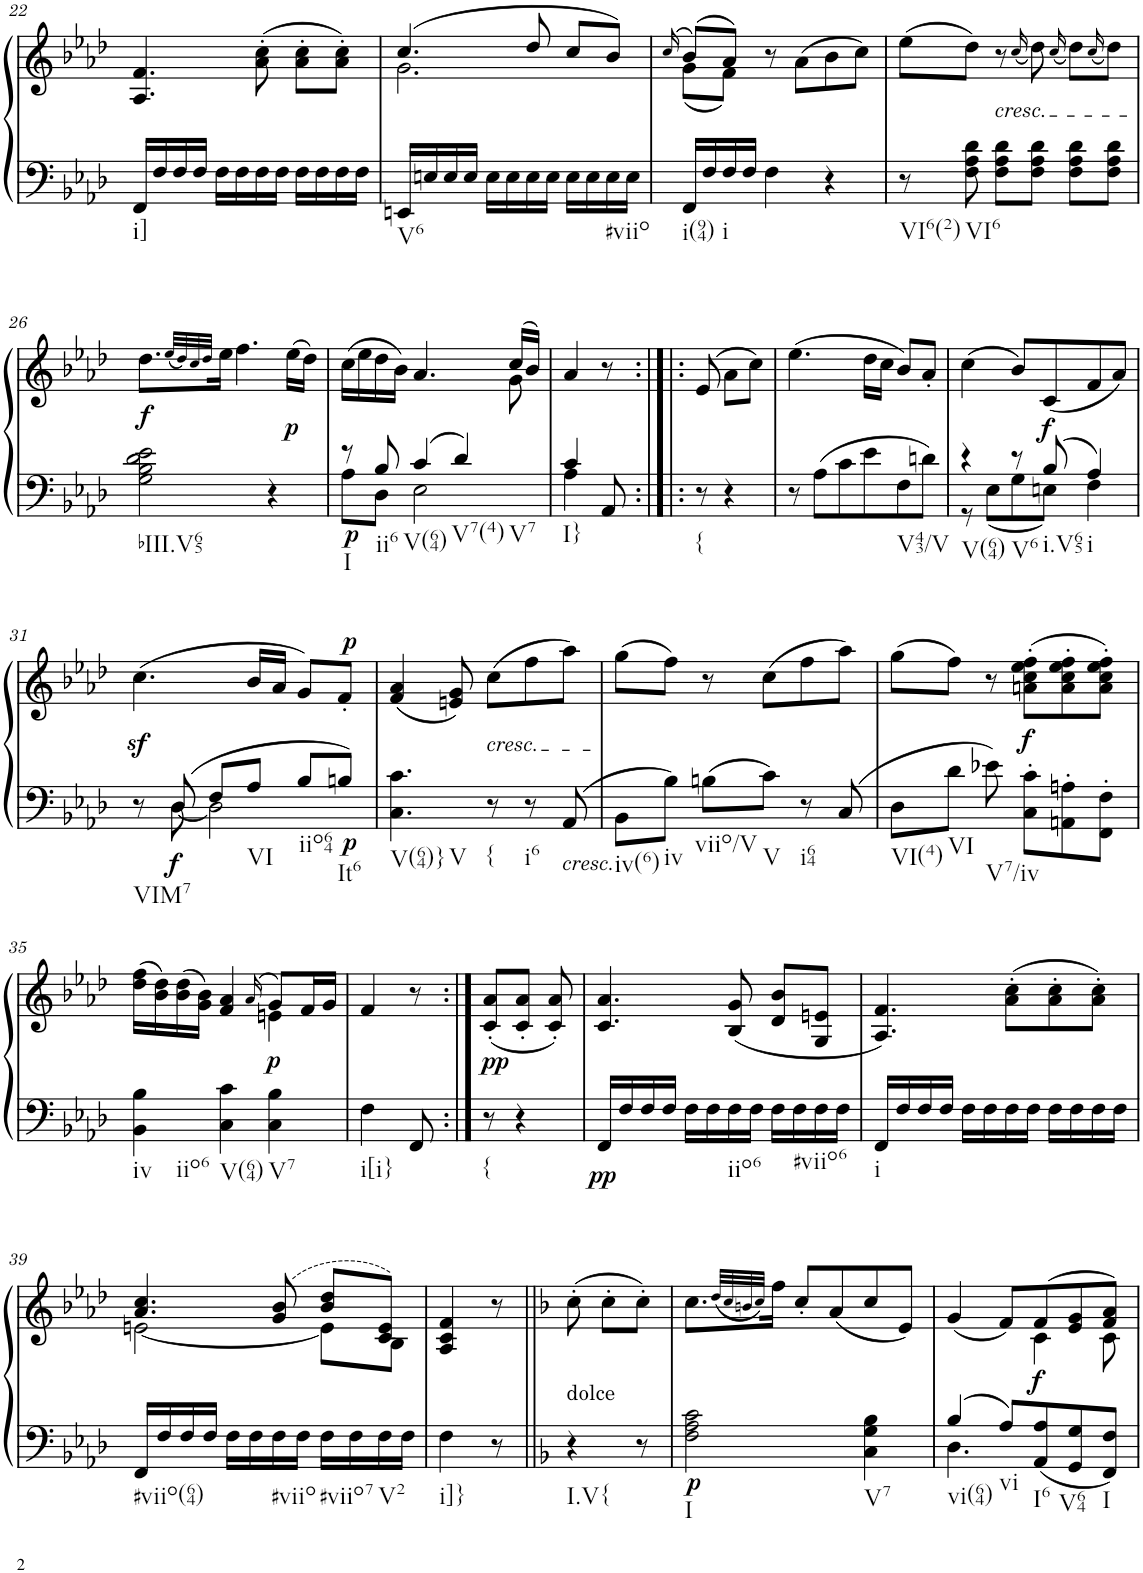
**kern	**kern	**dynam
*part1	*part1	*part1
*staff2	*staff1	*staff1/2
*I"Piano, Piano right	*	*
*I'Pno.	*	*
!!LO:PB:g=z
*clefF4	*clefG2	*
*k[b-e-a-d-]	*k[b-e-a-d-]	*
*M3/4	*M3/4	*
=22	=22	=22
!LO:TX:b:t=i]	!	!
16FF/LL	4.A-/ 4.f/	.
16F/	.	.
16F/	.	.
16F/JJ	.	.
16F\LL	.	.
16F\	.	.
16F\	(8a-\' 8cc\'	.
16F\JJ	.	.
16F\LL	8a-\' 8cc\'L	.
16F\	.	.
16F\	8a-\' 8cc\'J)	.
16F\JJ	.	.
=23	=23	=23
*	*^	*
!LO:TX:b:t=V6	!	!	!
16EEn/LL	(4.cc/	2.g\	.
16En/	.	.	.
16E/	.	.	.
16E/JJ	.	.	.
16E\LL	.	.	.
16E\	.	.	.
16E\	8dd-/	.	.
16E\JJ	.	.	.
16E\LL	8cc/L	.	.
16E\	.	.	.
!LO:TX:b:t=#viio	!	!	!
16E\	8b-/J)	.	.
16E\JJ	.	.	.
=24	=24	=24	=24
.	(>16qcc/	.	.
!LO:TX:b:t=i(94)	!	!	!
16FF/LL	(8b-/L)	(8g\L	.
16F/	.	.	.
!LO:TX:b:t=i	!	!	!
16F/	8a-/J)	8f\J)	.
16F/JJ	.	.	.
4F\	8r	2ryy	.
.	(8a-\L	.	.
4r	8b-\	.	.
.	8cc\J)	.	.
*	*v	*v	*
=25	=25	=25
!LO:TX:b:t=VI6(2)	!	!
8r	(8ee-\L	.
!LO:TX:b:t=VI6	!	!
8F\ 8A-\ 8d-\	8dd-\J)	.
!	!LO:TX:b:i:t=cresc.	!
8F\ 8A-\ 8d-\L	8r	.
.	(16qcc/	.
8F\ 8A-\ 8d-\J	8dd-\)	.
.	(16qcc/	.
8F\ 8A-\ 8d-\L	8dd-\L)	.
.	(16qcc/	.
8F\ 8A-\ 8d-\J	8dd-\J)	.
!!LO:LB:g=z
=26	=26	=26
!LO:TX:b:t=bIII.V65	!	!
!	!	!LO:DY:b
2G\ 2B-\ 2d-\ 2e-\	8.dd-\L	f
.	(32qee-/LLL	.
.	32qdd-/)	.
.	32qcc/	.
.	32qdd-/JJJ	.
.	16ee-\Jk	.
.	4.ff\	.
4r	.	.
!	!	!LO:DY:b
.	(16ee-\LL	p
.	16dd-\JJ)	.
=27	=27	=27
*^	*^	*
!LO:TX:b:t=I	!	!	!	!
!	!	!	!	!LO:DY:b=2
8r	8A-\L	(16cc\LL	8ryy	p
.	.	16ee-\	.	.
*	*	*v	*v	*
!LO:TX:b:t=ii6	!	!	!
8B-/	8D-\J	16dd-\	.
.	.	16b-\JJ)	.
!LO:TX:b:t=V(64)	!	!	!
4c/	2E-\	4.a-/	.
!LO:TX:b:t=V7(4)	!	!	!
!LO:TX:b:t=V7	!	!	!
4d-/	.	.	.
*	*	*^	*
.	.	(16cc/LL	8g\	.
.	.	16b-/JJ)	.	.
*	*	*v	*v	*
=28	=28	=28	=28
!LO:TX:b:t=I}	!	!	!
4c/	4A-\	4a-/	.
8AA-/	8ryy	8r	.
=28X3:|!|:	=28X3:|!|:	=28X3:|!|:	=28X3:|!|:
!LO:TX:b:t={	!	!	!
*v	*v	*	*
8r	(8e-/	.
4r	8a-\L	.
.	8cc\J)	.
=29	=29	=29
8r	(4.ee-\	.
8A-\L	.	.
8c\	.	.
8e-\	16dd-\LL	.
.	16cc\JJ	.
!LO:TX:b:t=V43/V	!	!
8F\	8b-/L)	.
8dn\J	8a-'/J	.
=30	=30	=30
*^	*	*
!LO:TX:b:t=V(64)	!	!	!
4r	8r	(4cc\	.
.	8E-\L	.	.
!LO:TX:b:t=V6	!	!	!
8r	8G\	8b-/L)	.
!LO:TX:b:t=i.V65	!	!	!
!	!	!	!LO:DY:b
8B-/	8En\J	(8c/	f
!LO:TX:b:t=i	!	!	!
4A-/	4F\	8f/	.
.	.	8a-/J)	.
!!LO:LB:g=z
=31	=31	=31	=31
!LO:TX:b:t=VIM7	!	!	!
8r	8ryy	(4.ccz<\	.
!	!	!	!LO:DY:b=2
8D-/	[8D-\	.	f
8F/L	2D-\]	.	.
!LO:TX:b:t=VI	!	!	!
8A-/J	.	16b-/LL	.
.	.	16a-/JJ	.
!LO:TX:b:t=iio64	!	!	!
8B-/L	.	8g/L)	.
!LO:TX:b:t=It6	!	!	!
!	!	!	!LO:DY:b=2
!	!	!	!LO:DY:n=1:a
8Bn/J	.	8f'/J	p p
*v	*v	*	*
=32	=32	=32
!LO:TX:b:t=V(64)}	!	!
!LO:TX:b:t=V	!	!
4.C\ 4.c\	(4f/ 4a-/	.
.	8en/ 8g/)	.
!	!LO:TX:b:i:t=cresc.	!
!LO:TX:b:t={	!	!
8r	(8cc\L	.
!LO:TX:b:t=i6	!	!
8r	8ff\	.
!LO:TX:b:i:t=cresc.	!	!
8AA-/	8aa-\J)	.
=33	=33	=33
!LO:TX:b:t=iv(6)	!	!
8BB-\L	(8gg\L	.
!LO:TX:b:t=iv	!	!
8B-\J	8ff\J)	.
!LO:TX:b:t=viio/V	!	!
8Bn\L	8r	.
!LO:TX:b:t=V	!	!
8c\J	(8cc\L	.
!LO:TX:b:t=i64	!	!
8r	8ff\	.
8C/	8aa-\J)	.
=34	=34	=34
!LO:TX:b:t=VI(4)	!	!
8D-\L	(8gg\L	.
!LO:TX:b:t=VI	!	!
8d-\J	8ff\J)	.
!LO:TX:b:t=V7/iv	!	!
8e-X\	8r	.
!	!	!LO:DY:b
8C\' 8c\'L	(8an\' 8cc\' 8ee-\' 8ff\'L	f
8AAn\' 8An\'	8a\' 8cc\' 8ee-\' 8ff\'	.
8FF\' 8F\'J	8a\' 8cc\' 8ee-\' 8ff\'J)	.
!!LO:LB:g=z
=35	=35	=35
*	*^	*
!LO:TX:b:t=iv	!	!	!
!LO:TX:b:t=iio6	!	!	!
4BB-\ 4B-\	(>16dd-\ 16ff\LL	2ryy	.
.	16b-\ 16dd-\)	.	.
.	(>16b-\ 16dd-\	.	.
.	16g\ 16b-\JJ)	.	.
!LO:TX:b:t=V(64)	!	!	!
4C\ 4c\	4f/ 4a-/	.	.
.	(16qa-/	.	.
!LO:TX:b:t=V7	!	!	!
!	!	!	!LO:DY:b
4C\ 4B-\	8g/L)	4en\	p
.	16f/L	.	.
.	16g/JJ	.	.
*	*v	*v	*
=36	=36	=36
!LO:TX:b:t=i[i}	!	!
4F\	4f/	.
8FF/	8r	.
=36:|!	=36:|!	=36:|!
!LO:TX:b:t={	!	!
!	!	!LO:DY:b
8r	(8c/' 8a-/'L	pp
4r	8c/' 8a-/'J	.
.	8c/' 8a-/')	.
=37	=37	=37
!	!	!LO:DY:b=2
16FF/LL	4.c/ 4.a-/	pp
16F/	.	.
16F/	.	.
16F/JJ	.	.
16F\LL	.	.
16F\	.	.
!LO:TX:b:t=iio6	!	!
16F\	(8B-/ 8g/	.
16F\JJ	.	.
16F\LL	8d-/ 8b-/L	.
16F\	.	.
!LO:TX:b:t=#viio6	!	!
16F\	8G/ 8en/J	.
16F\JJ	.	.
=38	=38	=38
!LO:TX:b:t=i	!	!
16FF/LL	4.A-/ 4.f/)	.
16F/	.	.
16F/	.	.
16F/JJ	.	.
16F\LL	.	.
16F\	.	.
16F\	(8a-\' 8cc\'L	.
16F\JJ	.	.
16F\LL	8a-\' 8cc\'	.
16F\	.	.
16F\	8a-\' 8cc\'J)	.
16F\JJ	.	.
!!LO:LB:g=z
=39	=39	=39
*	*^	*
!LO:TX:b:t=#viio(64)	!	!	!
16FF/LL	4.a-/ 4.cc/	[2en\	.
16F/	.	.	.
16F/	.	.	.
16F/JJ	.	.	.
16F\LL	.	.	.
16F\	.	.	.
!LO:TX:b:t=#viio	!	!	!
16F\	(8g/ 8b-/	.	.
16F\JJ	.	.	.
!LO:TX:b:t=#viio7	!	!	!
16F\LL	8b-/ 8dd-/L	8e\L]	.
16F\	.	.	.
!LO:TX:b:t=V2	!	!	!
16F\	8c/ 8e/J)	8B-\J	.
16F\JJ	.	.	.
*	*v	*v	*
=40	=40	=40
!LO:TX:b:t=i]}	!	!
4F\	4A-/ 4c/ 4f/	.
8r	8r	.
=40X4||	=40X4||	=40X4||
*k[b-]	*k[b-]	*
!LO:TX:a:t=dolce	!	!
!LO:TX:b:t=I.V{	!	!
4r	(8cc'\	.
.	8cc'\L	.
8r	8cc'\J)	.
=41	=41	=41
!LO:TX:b:t=I	!	!
!	!	!LO:DY:b=2
2F\ 2A\ 2c\	8.cc\L	p
.	(32qdd/LLL	.
.	32qcc/	.
.	32qbn/	.
.	32qcc/JJJ)	.
.	16ff\Jk	.
.	8cc'/L	.
.	(8a/	.
!LO:TX:b:t=V7	!	!
4C\ 4G\ 4B-\	8cc/	.
.	8e/J)	.
=42	=42	=42
*^	*^	*
!LO:TX:b:t=vi(64)	!	!	!	!
4B-/	4.D\	(4g/	4.ryy	.
!LO:TX:b:t=vi	!	!	!	!
8A/L	.	8f/L)	.	.
!LO:TX:b:t=I6	!	!	!	!
!	!	!	!	!LO:DY:b
8AA/ 8A/	4.ryy	(8f/	4c\	f
!LO:TX:b:t=V64	!	!	!	!
8GG/ 8G/	.	8e/ 8g/	.	.
!LO:TX:b:t=I	!	!	!	!
8FF/ 8F/J	.	8f/ 8a/J)	8c\	.
*v	*v	*	*	*
*	*v	*v	*
=	=	=
*-	*-	*-
